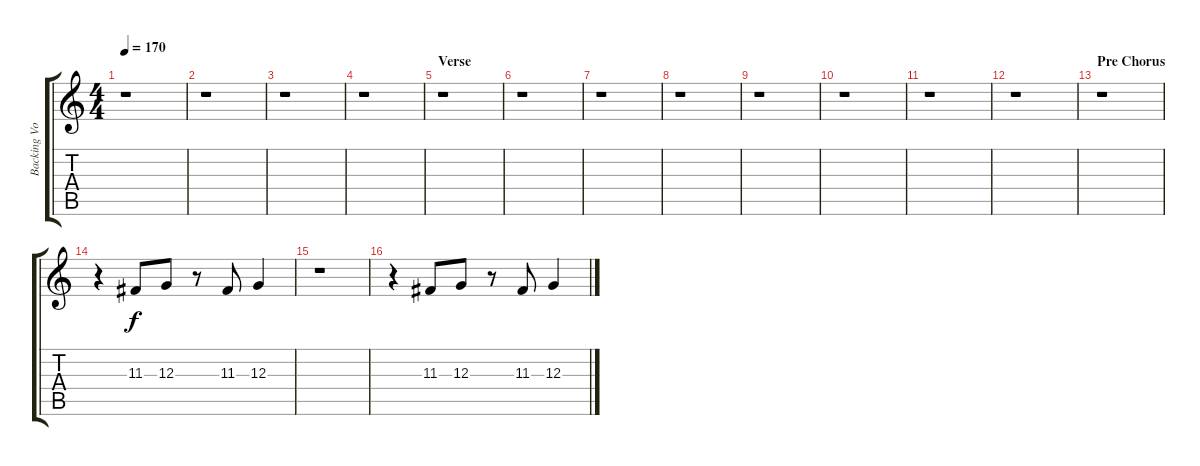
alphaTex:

\track ("Backing Vocals" "Backing Vo") {instrument acousticgrandpiano}
\staff {score tabs}
\tuning (E4 B3 G3 D3 A2 E2) {hide}
\ts (4 4)
\tempo 170
\clef g2
\ks c
r.1{dy f instrument acousticgrandpiano} |
r.1 |
r.1 |
r.1 |
\section ("" "Verse")
r.1 |
r.1 |
r.1 |
r.1 |
r.1 |
r.1 |
r.1 |
r.1 |
\section ("" "Pre Chorus")
r.1 |
r.4 11.3.8 12.3.8 r.8 11.3.8 12.3.4 |
r.1 |
r.4 11.3.8 12.3.8 r.8 11.3.8 12.3.4
